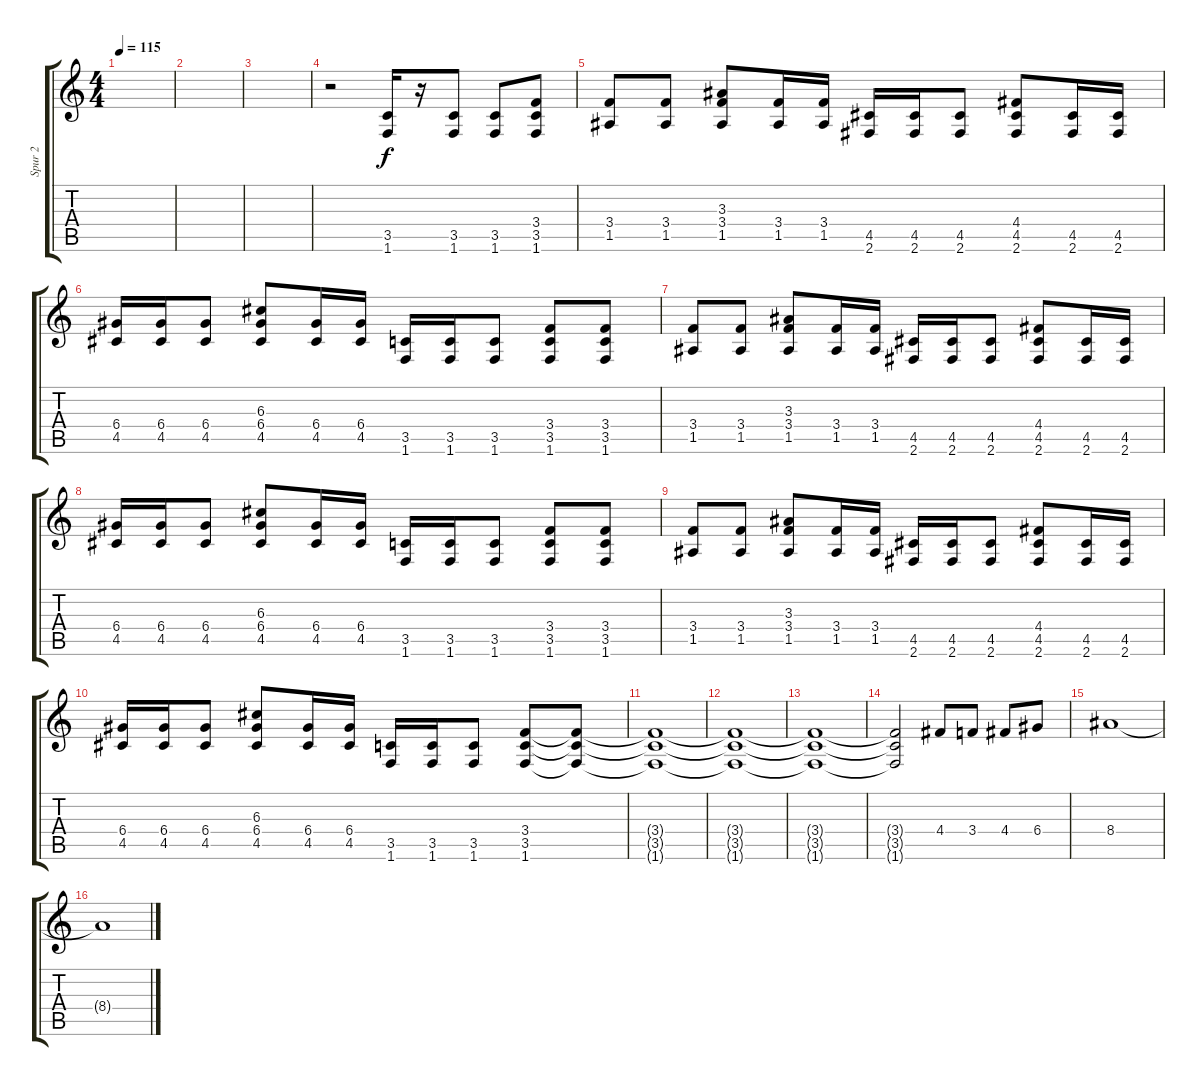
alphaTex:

\track ("Spur 2" "Spur 2") {instrument overdrivenguitar}
\staff {score tabs}
\tuning (E4 B3 G3 D3 A2 E2) {hide}
\ts (4 4)
\tempo 115
\clef g2
\ks c
|
|
|
r.2 (3.5 1.6).16 r.16 (3.5 1.6).8 (3.5 1.6).8 (3.4 3.5 1.6).8 |
(3.4 1.5).8 (3.4 1.5).8 (3.3 3.4 1.5).8 (3.4 1.5).16 (3.4 1.5).16 (4.5 2.6).16 (4.5 2.6).16 (4.5 2.6).8 (4.4 4.5 2.6).8 (4.5 2.6).16 (4.5 2.6).16 |
(6.4 4.5).16 (6.4 4.5).16 (6.4 4.5).8 (6.3 6.4 4.5).8 (6.4 4.5).16 (6.4 4.5).16 (3.5 1.6).16 (3.5 1.6).16 (3.5 1.6).8 (3.4 3.5 1.6).8 (3.4 3.5 1.6).8 |
(3.4 1.5).8 (3.4 1.5).8 (3.3 3.4 1.5).8 (3.4 1.5).16 (3.4 1.5).16 (4.5 2.6).16 (4.5 2.6).16 (4.5 2.6).8 (4.4 4.5 2.6).8 (4.5 2.6).16 (4.5 2.6).16 |
(6.4 4.5).16 (6.4 4.5).16 (6.4 4.5).8 (6.3 6.4 4.5).8 (6.4 4.5).16 (6.4 4.5).16 (3.5 1.6).16 (3.5 1.6).16 (3.5 1.6).8 (3.4 3.5 1.6).8 (3.4 3.5 1.6).8 |
(3.4 1.5).8 (3.4 1.5).8 (3.3 3.4 1.5).8 (3.4 1.5).16 (3.4 1.5).16 (4.5 2.6).16 (4.5 2.6).16 (4.5 2.6).8 (4.4 4.5 2.6).8 (4.5 2.6).16 (4.5 2.6).16 |
(6.4 4.5).16 (6.4 4.5).16 (6.4 4.5).8 (6.3 6.4 4.5).8 (6.4 4.5).16 (6.4 4.5).16 (3.5 1.6).16 (3.5 1.6).16 (3.5 1.6).8 (3.4 3.5 1.6).8{volume 7} (3.4{t} 3.5{t} 1.6{t}).8 |
(3.4{t} 3.5{t} 1.6{t}).1 |
(3.4{t} 3.5{t} 1.6{t}).1{volume 2} |
(3.4{t} 3.5{t} 1.6{t}).1 |
(3.4{t} 3.5{t} 1.6{t}).2 4.4.8{volume 15} 3.4.8 4.4.8 6.4.8 |
8.4.1{volume 7} |
8.4{t}.1{volume 2}
